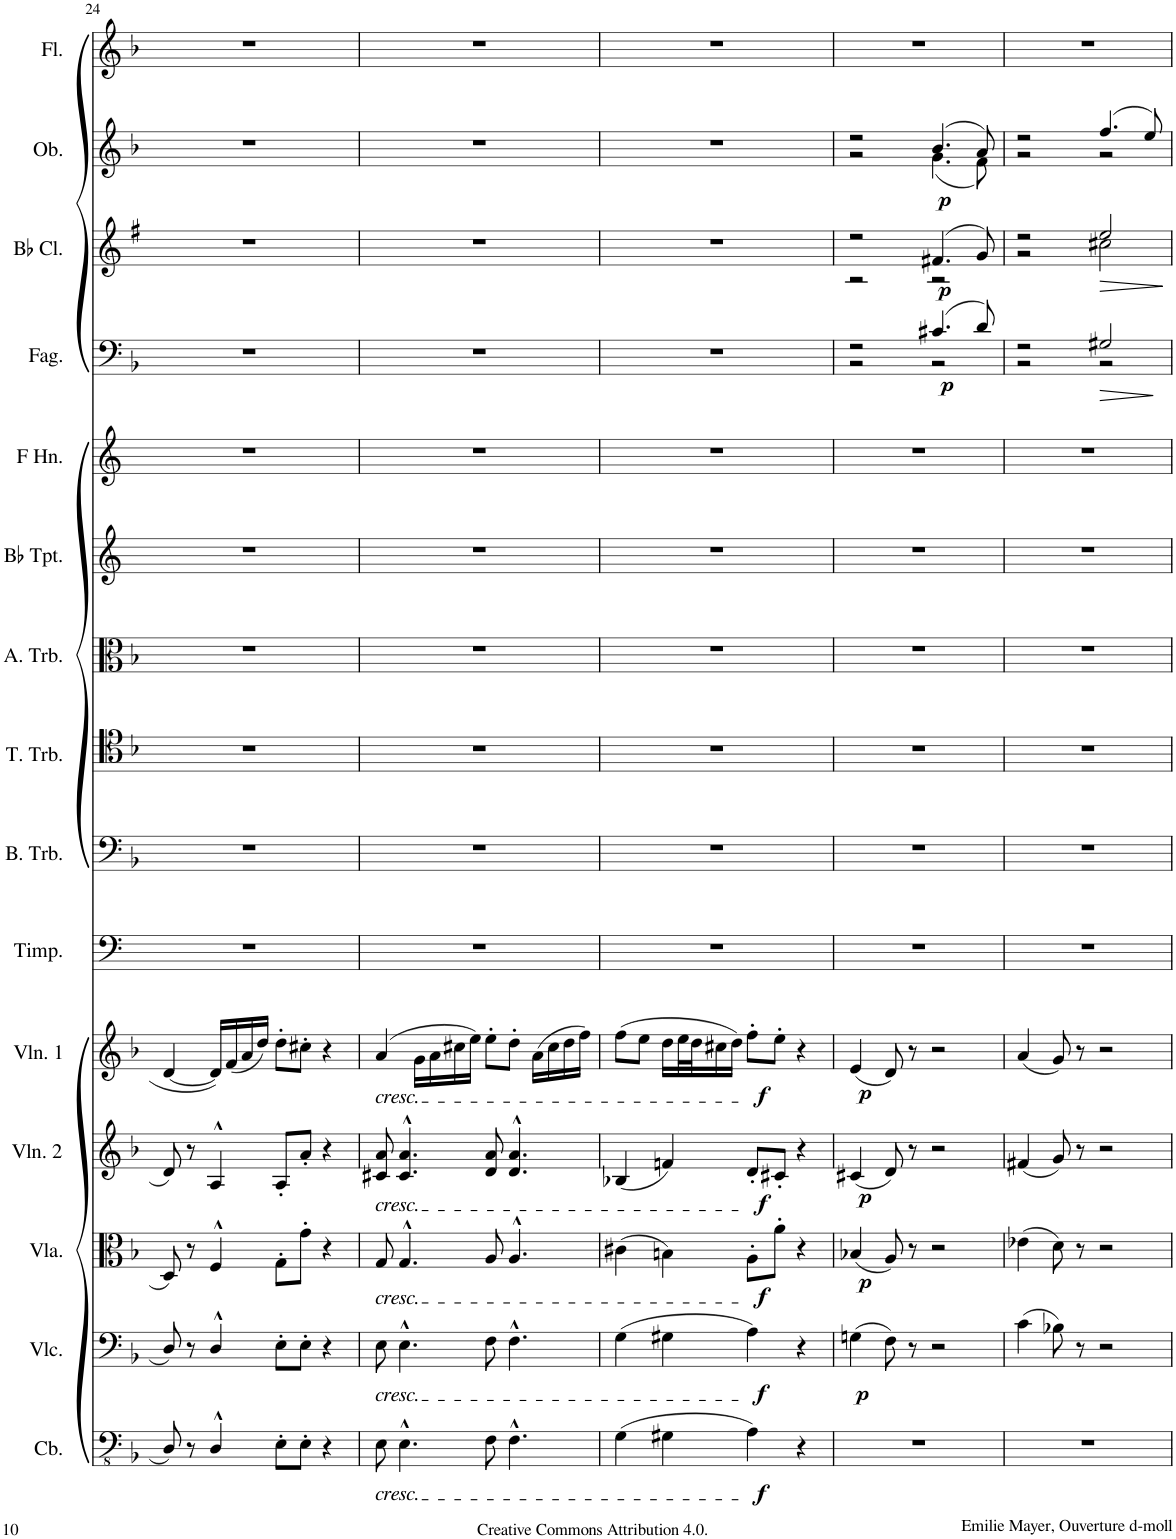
**kern	**dynam	**kern	**dynam	**kern	**dynam	**kern	**dynam	**kern	**dynam	**kern	**kern	**kern	**kern	**kern	**kern	**kern	**dynam	**kern	**dynam	**kern	**dynam	**kern
*part15	*part15	*part14	*part14	*part13	*part13	*part12	*part12	*part11	*part11	*part10	*part9	*part8	*part7	*part6	*part5	*part4	*part4	*part3	*part3	*part2	*part2	*part1
*staff15	*staff15	*staff14	*staff14	*staff13	*staff13	*staff12	*staff12	*staff11	*staff11	*staff10	*staff9	*staff8	*staff7	*staff6	*staff5	*staff4	*staff4	*staff3	*staff3	*staff2	*staff2	*staff1
*I"Contrabass	*	*I"Violoncello	*	*I"Viola	*	*I"Violino 2	*	*I"Violino 1	*	*I"Timpani in D, A	*I"Trombone Basso	*I"Trombone Tenore	*I"Trombone Alto	*I"Trombe in Bb	*I"Corni in F	*I"Fagotti	*	*I"Clarinetti in Bb	*	*I"Oboi	*	*I"Flauti
*I'Cb.	*	*I'Vlc.	*	*I'Vla.	*	*I'Vln. 2	*	*I'Vln. 1	*	*I'Timp.	*	*	*	*	*	*I'Fag.	*	*	*	*I'Ob.	*	*I'Fl.
!!LO:PB:g=z
*clefFv4	*	*clefF4	*	*clefC3	*	*clefG2	*	*clefG2	*	*clefF4	*clefF4	*clefC4	*clefC3	*clefG2	*clefG2	*clefF4	*	*clefG2	*	*clefG2	*	*clefG2
*Trd7c12	*	*	*	*	*	*	*	*	*	*	*	*	*	*Trd1c2	*Trd4c7	*	*	*Trd1c2	*	*	*	*
*k[b-]	*	*k[b-]	*	*k[b-]	*	*k[b-]	*	*k[b-]	*	*k[b-]	*k[b-]	*k[b-]	*k[b-]	*k[f#]	*k[]	*k[b-]	*	*k[f#]	*	*k[b-]	*	*k[b-]
*M4/4	*	*M4/4	*	*M4/4	*	*M4/4	*	*M4/4	*	*M4/4	*M4/4	*M4/4	*M4/4	*M4/4	*M4/4	*M4/4	*	*M4/4	*	*M4/4	*	*M4/4
*met(c)	*	*met(c)	*	*met(c)	*	*met(c)	*	*met(c)	*	*met(c)	*met(c)	*met(c)	*met(c)	*met(c)	*met(c)	*met(c)	*	*met(c)	*	*met(c)	*	*met(c)
=24	=24	=24	=24	=24	=24	=24	=24	=24	=24	=24	=24	=24	=24	=24	=24	=24	=24	=24	=24	=24	=24	=24
8DD/	.	8D/	.	8D/	.	8d/	.	[4d/	.	1r	1r	1r	1r	1r	1r	1r	.	1r	.	1r	.	1r
8r	.	8r	.	8r	.	8r	.	.	.	.	.	.	.	.	.	.	.	.	.	.	.	.
4DD^^/	.	4D^^/	.	4F^^/	.	4A^^/	.	16d/LL]	.	.	.	.	.	.	.	.	.	.	.	.	.	.
.	.	.	.	.	.	.	.	(16f/	.	.	.	.	.	.	.	.	.	.	.	.	.	.
.	.	.	.	.	.	.	.	16a/	.	.	.	.	.	.	.	.	.	.	.	.	.	.
.	.	.	.	.	.	.	.	16dd/JJ)	.	.	.	.	.	.	.	.	.	.	.	.	.	.
8EE'\L	.	8E'\L	.	8G'\L	.	8A'/L	.	8dd'\L	.	.	.	.	.	.	.	.	.	.	.	.	.	.
8EE'\J	.	8E'\J	.	8g'\J	.	8a'/J	.	8cc#X'\J	.	.	.	.	.	.	.	.	.	.	.	.	.	.
4r	.	4r	.	4r	.	4r	.	4r	.	.	.	.	.	.	.	.	.	.	.	.	.	.
=25	=25	=25	=25	=25	=25	=25	=25	=25	=25	=25	=25	=25	=25	=25	=25	=25	=25	=25	=25	=25	=25	=25
!	!	!	!	!	!	!	!	!LO:TX:b:i:t=cresc.	!	!	!	!	!	!	!	!	!	!	!	!	!	!
!	!	!	!	!	!	!LO:TX:b:i:t=cresc.	!	!	!	!	!	!	!	!	!	!	!	!	!	!	!	!
!	!	!	!	!LO:TX:b:i:t=cresc.	!	!	!	!	!	!	!	!	!	!	!	!	!	!	!	!	!	!
!	!	!LO:TX:b:i:t=cresc.	!	!	!	!	!	!	!	!	!	!	!	!	!	!	!	!	!	!	!	!
!LO:TX:b:i:t=cresc.	!	!	!	!	!	!	!	!	!	!	!	!	!	!	!	!	!	!	!	!	!	!
8EE\	.	8E\	.	8G/	.	8c#X/ 8a/	.	(4a/	.	1r	1r	1r	1r	1r	1r	1r	.	1r	.	1r	.	1r
4.EE^^\	.	4.E^^\	.	4.G^^/	.	4.c#/^^ 4.a/^^	.	.	.	.	.	.	.	.	.	.	.	.	.	.	.	.
.	.	.	.	.	.	.	.	16g\LL	.	.	.	.	.	.	.	.	.	.	.	.	.	.
.	.	.	.	.	.	.	.	16a\	.	.	.	.	.	.	.	.	.	.	.	.	.	.
.	.	.	.	.	.	.	.	16cc#X\	.	.	.	.	.	.	.	.	.	.	.	.	.	.
.	.	.	.	.	.	.	.	16ee\JJ)	.	.	.	.	.	.	.	.	.	.	.	.	.	.
8FF\	.	8F\	.	8A/	.	8d/ 8a/	.	8ee'\L	.	.	.	.	.	.	.	.	.	.	.	.	.	.
4.FF^^\	.	4.F^^\	.	4.A^^/	.	4.d/^^ 4.a/^^	.	8dd'\J	.	.	.	.	.	.	.	.	.	.	.	.	.	.
.	.	.	.	.	.	.	.	(16a\LL	.	.	.	.	.	.	.	.	.	.	.	.	.	.
.	.	.	.	.	.	.	.	16cc#\	.	.	.	.	.	.	.	.	.	.	.	.	.	.
.	.	.	.	.	.	.	.	16dd\	.	.	.	.	.	.	.	.	.	.	.	.	.	.
.	.	.	.	.	.	.	.	16ff\JJ)	.	.	.	.	.	.	.	.	.	.	.	.	.	.
=26	=26	=26	=26	=26	=26	=26	=26	=26	=26	=26	=26	=26	=26	=26	=26	=26	=26	=26	=26	=26	=26	=26
(4GG\	.	(4G\	.	(4c#X\	.	(4B-X/	.	(8ff\L	.	1r	1r	1r	1r	1r	1r	1r	.	1r	.	1r	.	1r
.	.	.	.	.	.	.	.	8ee\J	.	.	.	.	.	.	.	.	.	.	.	.	.	.
4GG#X\	.	4G#X\	.	4Bn\)	.	4fn/)	.	16dd\LL	.	.	.	.	.	.	.	.	.	.	.	.	.	.
.	.	.	.	.	.	.	.	32ee\L	.	.	.	.	.	.	.	.	.	.	.	.	.	.
.	.	.	.	.	.	.	.	32dd\J	.	.	.	.	.	.	.	.	.	.	.	.	.	.
.	.	.	.	.	.	.	.	16cc#X\	.	.	.	.	.	.	.	.	.	.	.	.	.	.
.	.	.	.	.	.	.	.	16dd\JJ)	.	.	.	.	.	.	.	.	.	.	.	.	.	.
!	!LO:DY:b	!	!LO:DY:b	!	!LO:DY:b	!	!LO:DY:b	!	!LO:DY:b	!	!	!	!	!	!	!	!	!	!	!	!	!
4AA\)	f	4A\)	f	8A'\L	f	8d'/L	f	8ff'\L	f	.	.	.	.	.	.	.	.	.	.	.	.	.
.	.	.	.	8a'\J	.	8c#X'/J	.	8ee'\J	.	.	.	.	.	.	.	.	.	.	.	.	.	.
4r	.	4r	.	4r	.	4r	.	4r	.	.	.	.	.	.	.	.	.	.	.	.	.	.
=27	=27	=27	=27	=27	=27	=27	=27	=27	=27	=27	=27	=27	=27	=27	=27	=27	=27	=27	=27	=27	=27	=27
*	*	*	*	*	*	*	*	*	*	*	*	*	*	*	*	*^	*	*^	*	*^	*	*
!	!	!	!LO:DY:b	!	!LO:DY:b	!	!LO:DY:b	!	!LO:DY:b	!	!	!	!	!	!	!	!	!	!	!	!	!	!	!	!
1r	.	(4Gn\	p	(4B-X/	p	(4c#X/	p	(4e/	p	1r	1r	1r	1r	1r	1r	2r	2r	.	2r	2r	.	2r	2r	.	1r
.	.	8F\)	.	8A/)	.	8d/)	.	8d/)	.	.	.	.	.	.	.	.	.	.	.	.	.	.	.	.	.
.	.	8r	.	8r	.	8r	.	8r	.	.	.	.	.	.	.	.	.	.	.	.	.	.	.	.	.
!	!	!	!	!	!	!	!	!	!	!	!	!	!	!	!	!	!	!LO:DY:b	!	!	!LO:DY:b	!	!	!LO:DY:b	!
.	.	2r	.	2r	.	2r	.	2r	.	.	.	.	.	.	.	(4.c#X/	2r	p	(4.f#X/	2r	p	(4.b-/	(4.g\	p	.
.	.	.	.	.	.	.	.	.	.	.	.	.	.	.	.	8d/)	.	.	8g/)	.	.	8a/)	8f\)	.	.
=28	=28	=28	=28	=28	=28	=28	=28	=28	=28	=28	=28	=28	=28	=28	=28	=28	=28	=28	=28	=28	=28	=28	=28	=28	=28
1r	.	(4c\	.	(4e-X\	.	(4f#X/	.	(4a/	.	1r	1r	1r	1r	1r	1r	2r	2r	.	2r	2r	.	2r	2r	.	1r
.	.	8B-X\)	.	8d\)	.	8g/)	.	8g/)	.	.	.	.	.	.	.	.	.	.	.	.	.	.	.	.	.
.	.	8r	.	8r	.	8r	.	8r	.	.	.	.	.	.	.	.	.	.	.	.	.	.	.	.	.
!	!	!	!	!	!	!	!	!	!	!	!	!	!	!	!	!	!	!LO:HP:b	!	!	!LO:HP:b	!	!	!	!
.	.	2r	.	2r	.	2r	.	2r	.	.	.	.	.	.	.	2G#X/	2r	>	2ee/	2cc#X\	>	(4.ff/	2r	.	.
.	.	.	.	.	.	.	.	.	.	.	.	.	.	.	.	.	.	.	.	.	.	8ee/)	.	.	.
*	*	*	*	*	*	*	*	*	*	*	*	*	*	*	*	*v	*v	*	*	*	*	*v	*v	*	*
*	*	*	*	*	*	*	*	*	*	*	*	*	*	*	*	*	*	*v	*v	*	*	*	*
.	.	.	.	.	.	.	.	.	.	.	.	.	.	.	.	.	]	.	]	.	.	.
=	=	=	=	=	=	=	=	=	=	=	=	=	=	=	=	=	=	=	=	=	=	=
*-	*-	*-	*-	*-	*-	*-	*-	*-	*-	*-	*-	*-	*-	*-	*-	*-	*-	*-	*-	*-	*-	*-
